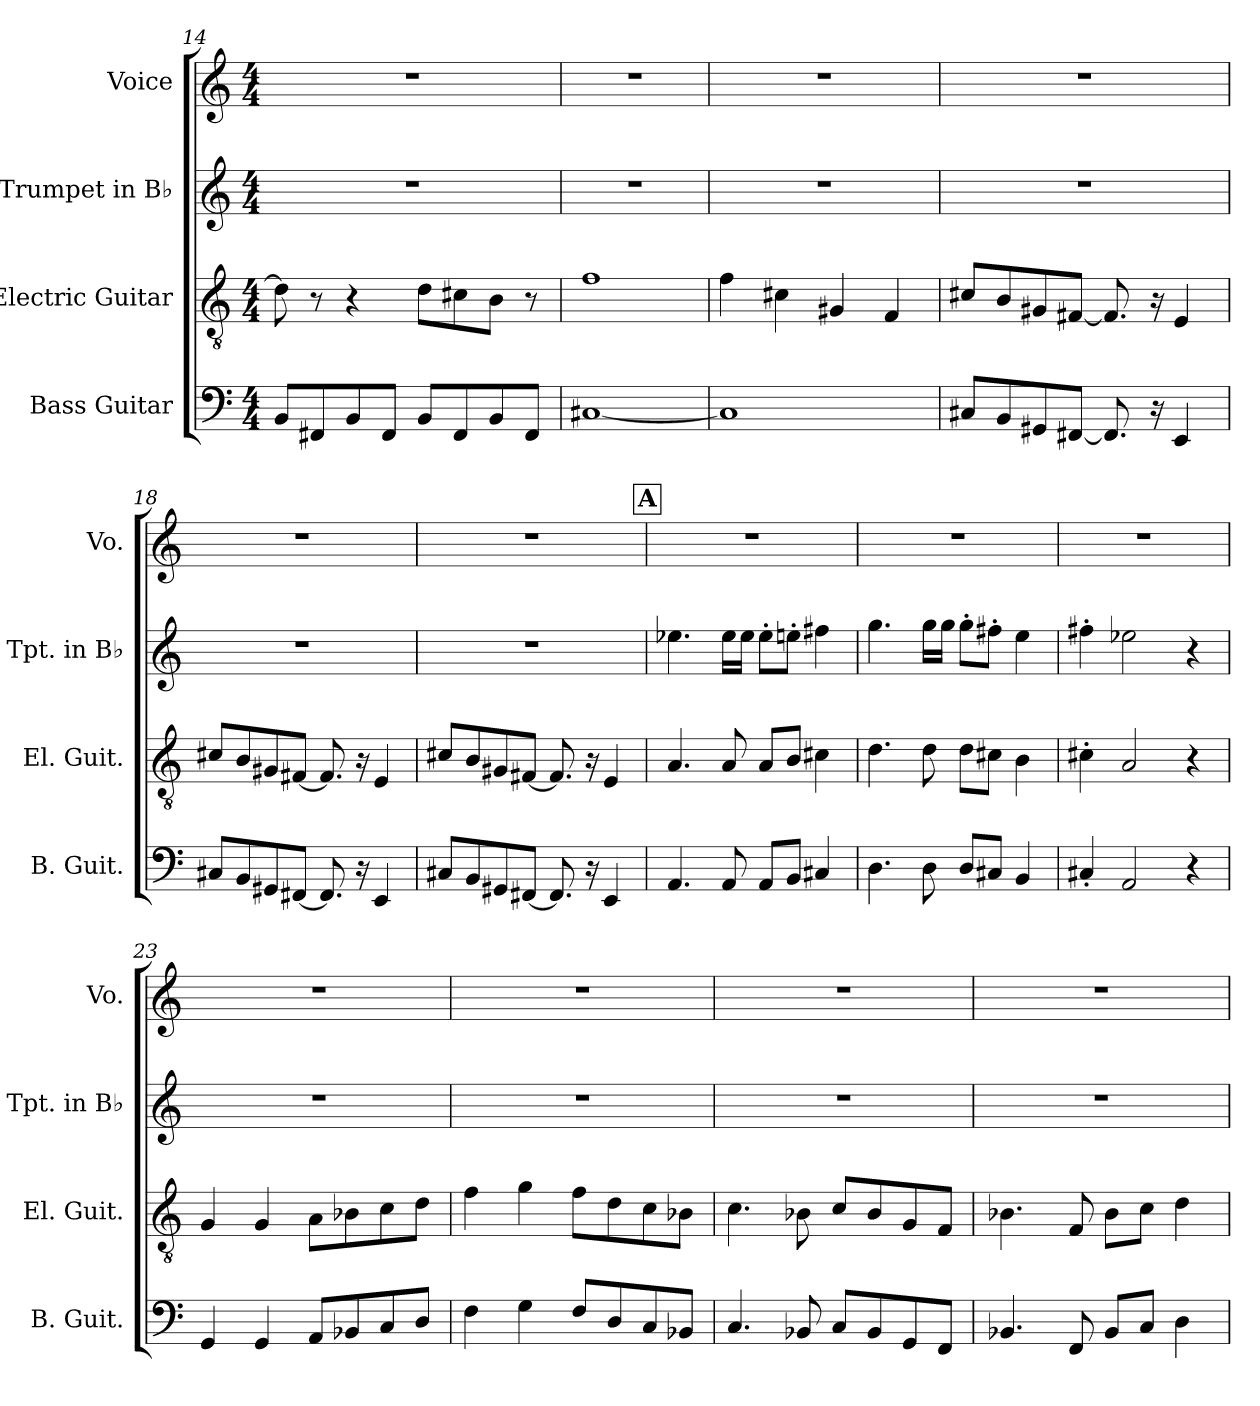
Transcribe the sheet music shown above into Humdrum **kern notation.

**kern	**kern	**kern	**kern
*part4	*part3	*part2	*part1
*staff4	*staff3	*staff2	*staff1
*I"Bass Guitar	*I"Electric Guitar	*I"Trumpet in B♭	*I"Voice
*I'B. Guit.	*I'El. Guit.	*I'Tpt. in B♭	*I'Vo.
!!LO:LB:g=z
*clefF4	*clefGv2	*clefG2	*clefG2
*ITrd7c12	*	*ITrd1c2	*
*k[]	*k[]	*k[b-e-]	*k[]
*M4/4	*M4/4	*M4/4	*M4/4
=14	=14	=14	=14
8BBB/L	8d\]	1r	1r
8FFF#X/	8r	.	.
8BBB/	4r	.	.
8FFF#/J	.	.	.
8BBB/L	8d\L	.	.
8FFF#/	8c#X\	.	.
8BBB/	8B\J	.	.
8FFF#/J	8r	.	.
=15	=15	=15	=15
[1CC#X	1f	1r	1r
=16	=16	=16	=16
1CC#]	4f\	1r	1r
.	4c#X\	.	.
.	4G#X/	.	.
.	4F/	.	.
=17	=17	=17	=17
8CC#X/L	8c#X/L	1r	1r
8BBB/	8B/	.	.
8GGG#X/	8G#X/	.	.
[8FFF#X/J	[8F#X/J	.	.
8.FFF#/]	8.F#/]	.	.
16r	16r	.	.
4EEE/	4E/	.	.
!!LO:LB:g=z
=18	=18	=18	=18
8CC#X/L	8c#X/L	1r	1r
8BBB/	8B/	.	.
8GGG#X/	8G#X/	.	.
[8FFF#X/J	[8F#X/J	.	.
8.FFF#/]	8.F#/]	.	.
16r	16r	.	.
4EEE/	4E/	.	.
=19	=19	=19	=19
8CC#X/L	8c#X/L	1r	1r
8BBB/	8B/	.	.
8GGG#X/	8G#X/	.	.
[8FFF#X/J	[8F#X/J	.	.
8.FFF#/]	8.F#/]	.	.
16r	16r	.	.
4EEE/	4E/	.	.
!!LO:REH:place=s1:a:B:fs=14:t=A
=20	=20	=20	=20
4.AAA/	4.A/	4.dd-X\	1r
8AAA/	8A/	16dd-\LL	.
.	.	16dd-\JJ	.
8AAA/L	8A/L	8dd-'\L	.
8BBB/J	8B/J	8ddn'\J	.
4CC#X/	4c#X\	4een\	.
=21	=21	=21	=21
4.DD\	4.d\	4.ff\	1r
8DD\	8d\	16ff\LL	.
.	.	16ff\JJ	.
8DD/L	8d\L	8ff'\L	.
8CC#X/J	8c#X\J	8een'\J	.
4BBB/	4B\	4dd\	.
!!LO:PB:g=z
=22	=22	=22	=22
4CC#X'/	4c#X'\	4een'\	1r
2AAA/	2A/	2dd-X\	.
4r	4r	4r	.
=23	=23	=23	=23
4GGG/	4G/	1r	1r
4GGG/	4G/	.	.
8AAA/L	8A\L	.	.
8BBB-X/	8B-X\	.	.
8CC/	8c\	.	.
8DD/J	8d\J	.	.
=24	=24	=24	=24
4FF\	4f\	1r	1r
4GG\	4g\	.	.
8FF/L	8f\L	.	.
8DD/	8d\	.	.
8CC/	8c\	.	.
8BBB-X/J	8B-X\J	.	.
=25	=25	=25	=25
4.CC/	4.c\	1r	1r
8BBB-X/	8B-X\	.	.
8CC/L	8c/L	.	.
8BBB-/	8B-/	.	.
8GGG/	8G/	.	.
8FFF/J	8F/J	.	.
=26	=26	=26	=26
4.BBB-X/	4.B-X\	1r	1r
8FFF/	8F/	.	.
8BBB-/L	8B-\L	.	.
8CC/J	8c\J	.	.
4DD\	4d\	.	.
=	=	=	=
*-	*-	*-	*-
